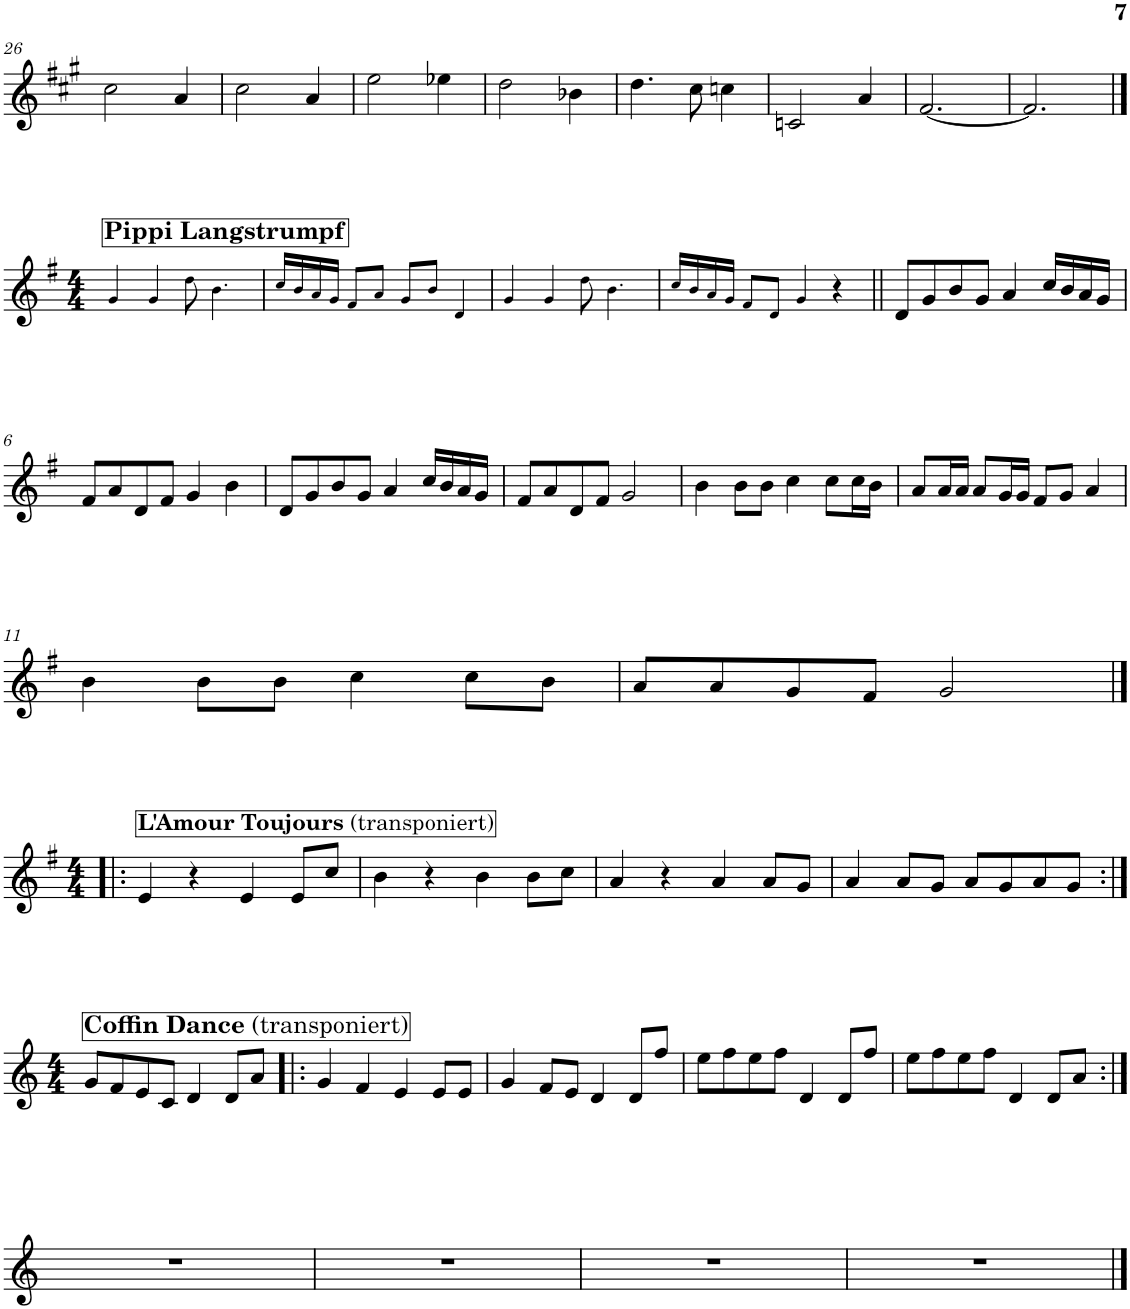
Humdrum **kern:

**kern
*part1
*staff1
*I"Bb Trumpet
*I'Bb Tpt.
!!LO:PB:g=z
*clefG2
*Trd1c2
*k[f#c#g#]
*M3/4
=26
2cc#\
4a/
=27
2cc#\
4a/
=28
2ee\
4ee-X\
=29
2dd\
4b-X\
=30
4.dd\
8cc#\
4ccn\
=31
2cn/
4a/
=32
[2.f#/
=33
2.f#/]
!!LO:LB:g=z
==1
*k[f#]
*M4/4
!LO:TX:a:B:t=Pippi Langstrumpf
4g!/
4g!/
8dd!\
4.b!\
=2
16cc!/LL
16b!/
16a!/
16g!/JJ
8f#!/L
8a!/J
8g!/L
8b!/J
4d!/
=3
4g!/
4g!/
8dd!\
4.b!\
=4
16cc!/LL
16b!/
16a!/
16g!/JJ
8f#!/L
8d!/J
4g!/
4r
=5||
8d/L
8g/
8b/
8g/J
4a/
16cc/LL
16b/
16a/
16g/JJ
!!LO:LB:g=z
=6
8f#/L
8a/
8d/
8f#/J
4g/
4b\
=7
8d/L
8g/
8b/
8g/J
4a/
16cc/LL
16b/
16a/
16g/JJ
=8
8f#/L
8a/
8d/
8f#/J
2g/
=9
4b\
8b\L
8b\J
4cc\
8cc\L
16cc\L
16b\JJ
=10
8a/L
16a/L
16a/JJ
8a/L
16g/L
16g/JJ
8f#/L
8g/J
4a/
!!LO:LB:g=z
=11
4b\
8b\L
8b\J
4cc\
8cc\L
8b\J
=12
8a/L
8a/
8g/
8f#/J
2g/
!!LO:LB:g=z
=1|!:
*M4/4
!LO:TX:a:B:t=L'Amour Toujours
!LO:TX:a:t=(transponiert)
4e/
4r
4e/
8e/L
8cc/J
=2
4b\
4r
4b\
8b\L
8cc\J
=3
4a/
4r
4a/
8a/L
8g/J
=4
4a/
8a/L
8g/J
8a/L
8g/
8a/
8g/J
!!LO:LB:g=z
=1:|!
*k[]
*M4/4
!LO:TX:a:B:t=Coffin Dance
!LO:TX:a:t=(transponiert)
8g/L
8f/
8e/
8c/J
4d/
8d/L
8a/J
=2!|:
4g/
4f/
4e/
8e/L
8e/J
=3
4g/
8f/L
8e/J
4d/
8d/L
8ff/J
=4
8ee\L
8ff\
8ee\
8ff\J
4d/
8d/L
8ff/J
=5
8ee\L
8ff\
8ee\
8ff\J
4d/
8d/L
8a/J
!!LO:LB:g=z
=1:|!
1r
=2
1r
=3
1r
=4
1r
==
*-
